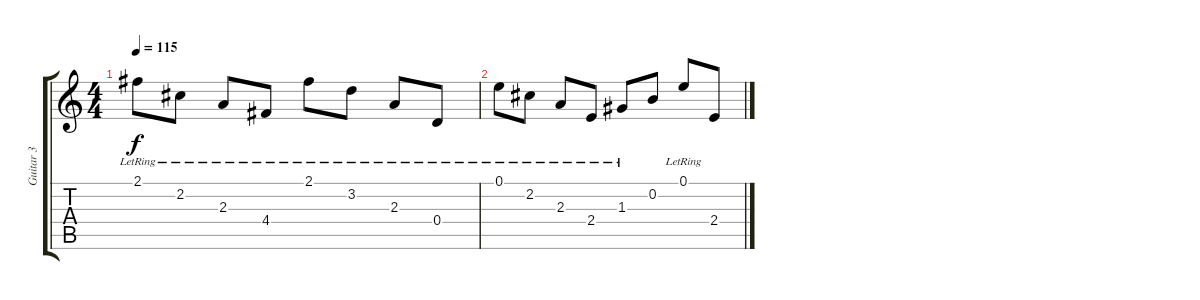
\track ("Guitar 3" "Guitar 3") {instrument electricguitarclean}
\staff {score tabs}
\tuning (E4 B3 G3 D3 A2 E2) {hide}
\ts (4 4)
\tempo 115
\clef g2
\ks c
2.1{lr}.8{dy f volume 0} 2.2{lr}.8 2.3{lr}.8 4.4{lr}.8 2.1{lr}.8 3.2{lr}.8 2.3{lr}.8 0.4{lr}.8 |
0.1{lr}.8 2.2{lr}.8 2.3{lr}.8 2.4{lr}.8 1.3{lr}.8 0.2.8 0.1{lr}.8 2.4.8
